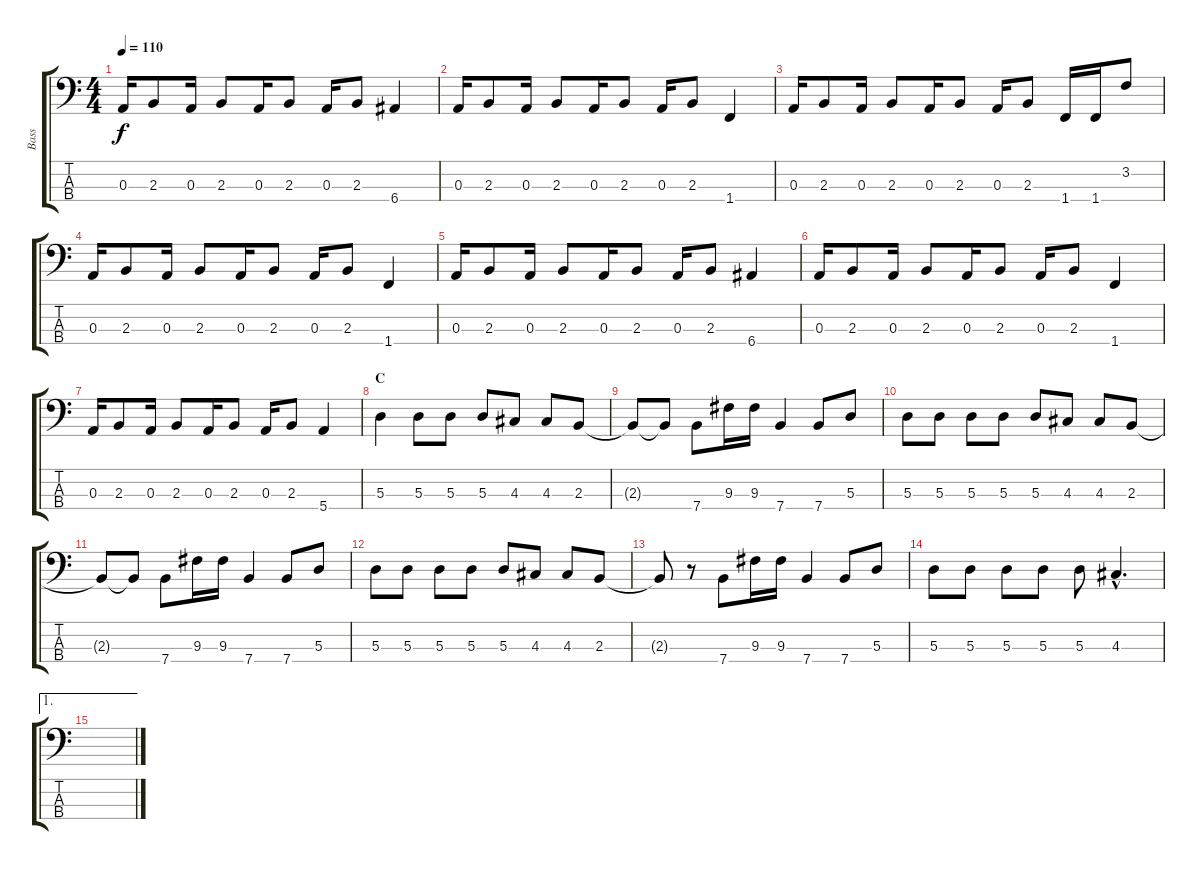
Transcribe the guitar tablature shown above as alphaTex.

\track ("Bass" "Bass") {instrument electricbassfinger}
\staff {score tabs}
\tuning (G2 D2 A1 E1) {hide}
\ts (4 4)
\tempo 110
\clef f4
\ks c
0.3.16{dy f} 2.3.8 0.3.16 2.3.8 0.3.16 2.3.8 0.3.16 2.3.8 6.4.4 |
0.3.16 2.3.8 0.3.16 2.3.8 0.3.16 2.3.8 0.3.16 2.3.8 1.4.4 |
0.3.16 2.3.8 0.3.16 2.3.8 0.3.16 2.3.8 0.3.16 2.3.8 1.4.16 1.4.16 3.2.8 |
0.3.16 2.3.8 0.3.16 2.3.8 0.3.16 2.3.8 0.3.16 2.3.8 1.4.4 |
0.3.16 2.3.8 0.3.16 2.3.8 0.3.16 2.3.8 0.3.16 2.3.8 6.4.4 |
0.3.16 2.3.8 0.3.16 2.3.8 0.3.16 2.3.8 0.3.16 2.3.8 1.4.4 |
0.3.16 2.3.8 0.3.16 2.3.8 0.3.16 2.3.8 0.3.16 2.3.8 5.4.4 |
\section ("" "C")
5.3.4 5.3.8 5.3.8 5.3.8 4.3.8 4.3.8 2.3.8 |
2.3{t}.8 2.3{t}.8 7.4.8 9.3.16 9.3.16 7.4.4 7.4.8 5.3.8 |
5.3.8 5.3.8 5.3.8 5.3.8 5.3.8 4.3.8 4.3.8 2.3.8 |
2.3{t}.8 2.3{t}.8 7.4.8 9.3.16 9.3.16 7.4.4 7.4.8 5.3.8 |
5.3.8 5.3.8 5.3.8 5.3.8 5.3.8 4.3.8 4.3.8 2.3.8 |
2.3{t}.8 r.8 7.4.8 9.3.16 9.3.16 7.4.4 7.4.8 5.3.8 |
5.3.8 5.3.8 5.3.8 5.3.8 5.3.8 4.3{hac}.4{d} |
\ae 1
